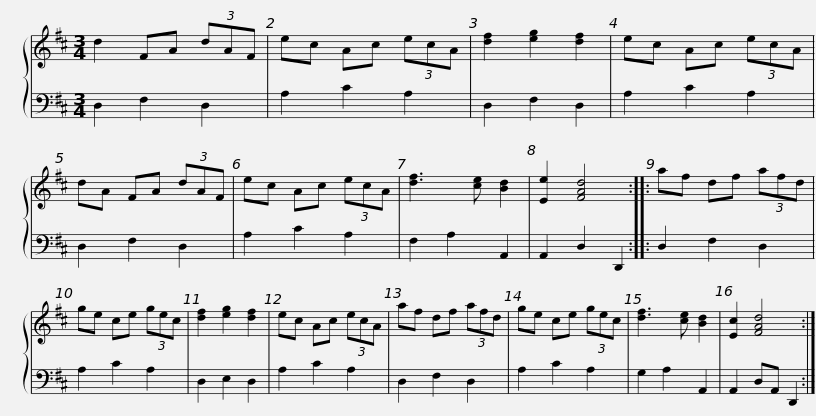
X:1
%%score { 1 | 2 }
L:1/8
M:3/4
I:linebreak $
K:D
V:1 treble
V:2 bass
V:1
 d2 FA (3dAF | ec Ac (3ecA | [df]2 [eg]2 [df]2 | ec Ac (3ecA | dA FA (3dAF | %5
 ec Ac (3ecA | [df]3 [ce] [Bd]2 |$ [Ee]2 [FAd]4 :: af df (3afd | ge ce (3gec | %10
 [df]2 [eg]2 [df]2 | ec Ac (3ecA | af df (3afd | ge ce (3gec |$ [df]3 [ce] [Bd]2 | %15
 [Ec]2 [FAd]4 :| %16
V:2
 D,2 F,2 D,2 | A,2 C2 A,2 | D,2 F,2 D,2 | A,2 C2 A,2 | D,2 F,2 D,2 | %5
 A,2 C2 A,2 | F,2 A,2 A,,2 |$ A,,2 D,2 D,,2 :: D,2 F,2 D,2 | A,2 C2 A,2 | %10
 D,2 E,2 D,2 | A,2 C2 A,2 | D,2 F,2 D,2 | A,2 C2 A,2 |$ G,2 A,2 A,,2 | %15
 A,,2 D,A,, D,,2 :| %16
